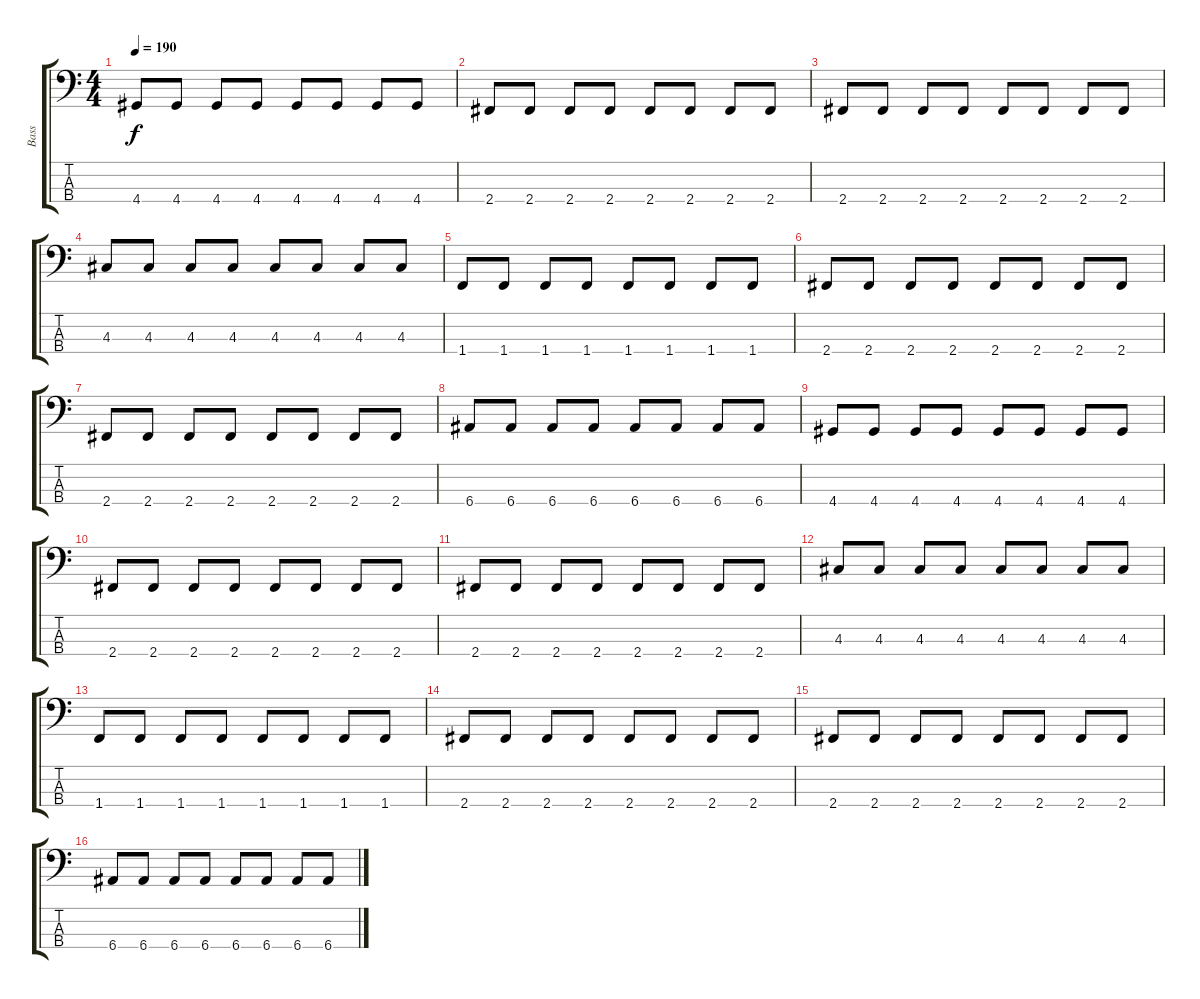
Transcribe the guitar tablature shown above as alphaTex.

\track ("Bass" "Bass") {instrument electricbassfinger}
\staff {score tabs}
\tuning (G2 D2 A1 E1) {hide}
\ts (4 4)
\tempo 190
\clef f4
\ks c
4.4.8{dy f} 4.4.8 4.4.8 4.4.8 4.4.8 4.4.8 4.4.8 4.4.8 |
2.4.8 2.4.8 2.4.8 2.4.8 2.4.8 2.4.8 2.4.8 2.4.8 |
2.4.8 2.4.8 2.4.8 2.4.8 2.4.8 2.4.8 2.4.8 2.4.8 |
4.3.8 4.3.8 4.3.8 4.3.8 4.3.8 4.3.8 4.3.8 4.3.8 |
1.4.8 1.4.8 1.4.8 1.4.8 1.4.8 1.4.8 1.4.8 1.4.8 |
2.4.8 2.4.8 2.4.8 2.4.8 2.4.8 2.4.8 2.4.8 2.4.8 |
2.4.8 2.4.8 2.4.8 2.4.8 2.4.8 2.4.8 2.4.8 2.4.8 |
6.4.8 6.4.8 6.4.8 6.4.8 6.4.8 6.4.8 6.4.8 6.4.8 |
4.4.8 4.4.8 4.4.8 4.4.8 4.4.8 4.4.8 4.4.8 4.4.8 |
2.4.8 2.4.8 2.4.8 2.4.8 2.4.8 2.4.8 2.4.8 2.4.8 |
2.4.8 2.4.8 2.4.8 2.4.8 2.4.8 2.4.8 2.4.8 2.4.8 |
4.3.8 4.3.8 4.3.8 4.3.8 4.3.8 4.3.8 4.3.8 4.3.8 |
1.4.8 1.4.8 1.4.8 1.4.8 1.4.8 1.4.8 1.4.8 1.4.8 |
2.4.8 2.4.8 2.4.8 2.4.8 2.4.8 2.4.8 2.4.8 2.4.8 |
2.4.8 2.4.8 2.4.8 2.4.8 2.4.8 2.4.8 2.4.8 2.4.8 |
6.4.8 6.4.8 6.4.8 6.4.8 6.4.8 6.4.8 6.4.8 6.4.8
